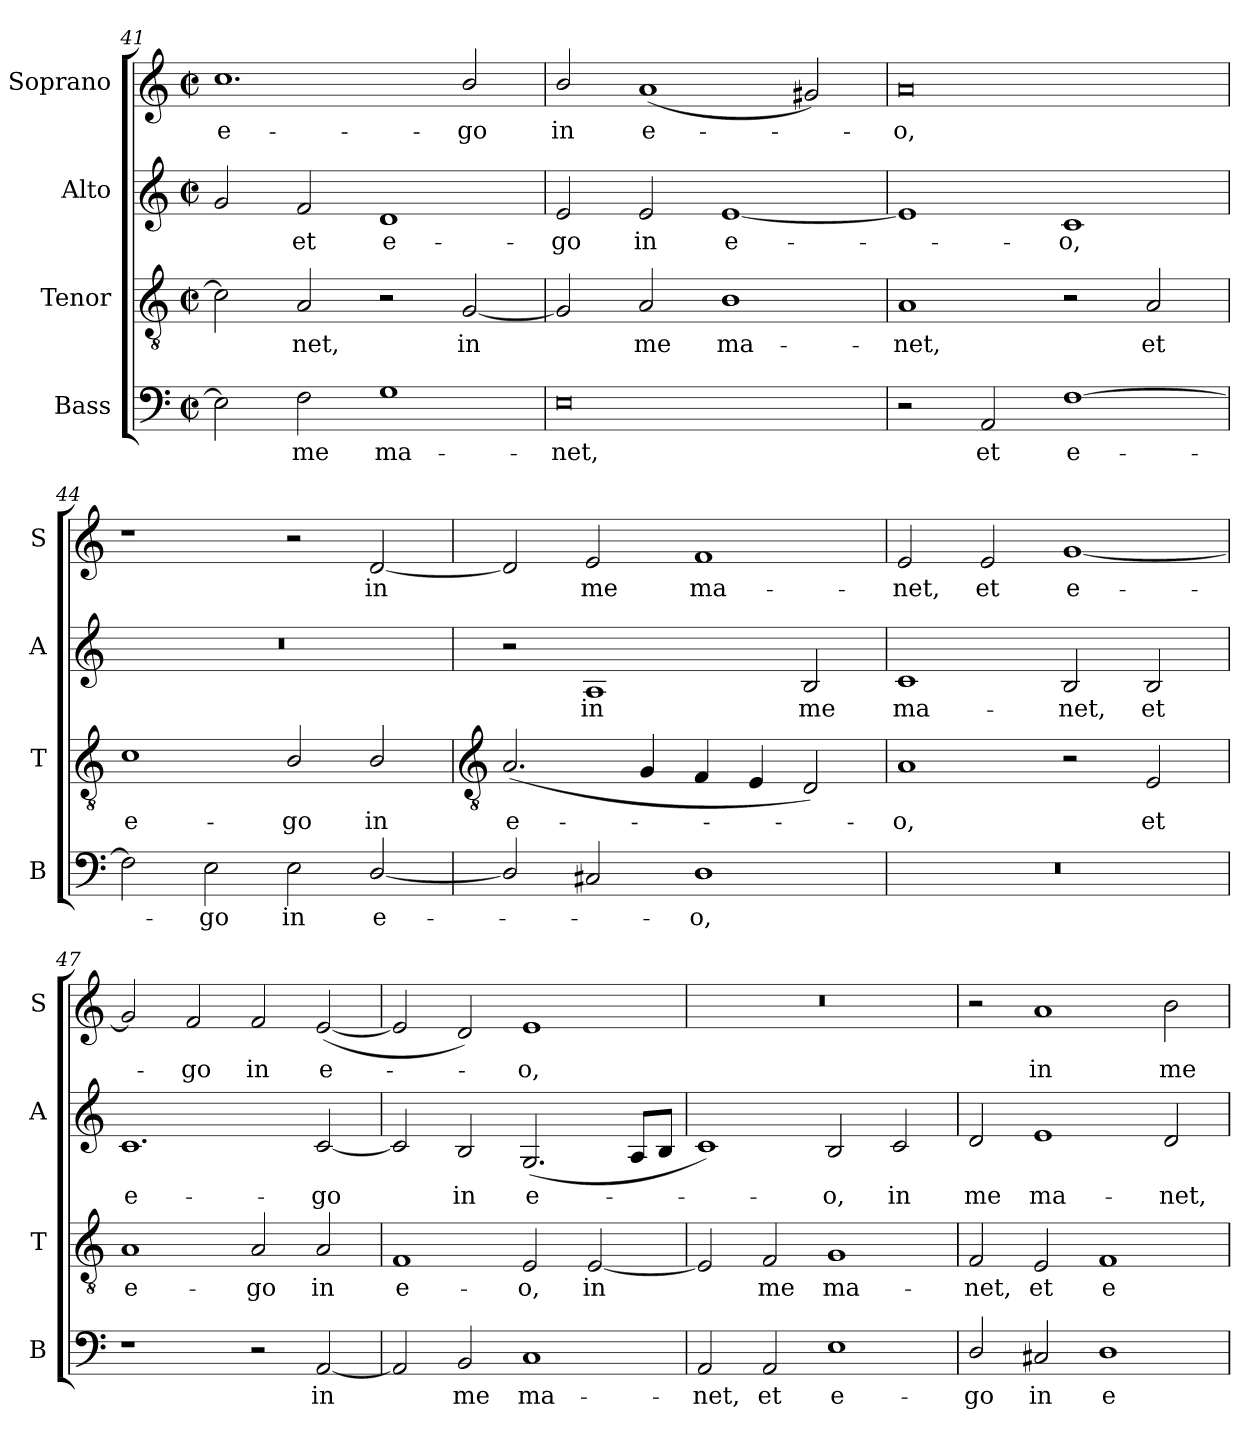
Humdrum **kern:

**kern	**text	**kern	**text	**kern	**text	**kern	**text
*part4	*part4	*part3	*part3	*part2	*part2	*part1	*part1
*staff4	*staff4	*staff3	*staff3	*staff2	*staff2	*staff1	*staff1
*I"Bass	*	*I"Tenor	*	*I"Alto	*	*I"Soprano	*
*I'B	*	*I'T	*	*I'A	*	*I'S	*
*clefF4	*	*clefGv2	*	*clefG2	*	*clefG2	*
*k[]	*	*k[]	*	*k[]	*	*k[]	*
*C:	*	*C:	*	*C:	*	*C:	*
*M4/2	*	*M4/2	*	*M4/2	*	*M4/2	*
*met(c|)	*	*met(c|)	*	*met(c|)	*	*met(c|)	*
=41	=41	=41	=41	=41	=41	=41	=41
!	!	!	!	!	!	!	!LO:LY:b
2E]	.	2c]	.	2g	.	1.cc	e-
!	!LO:LY:b	!	!LO:LY:b	!	!LO:LY:b	!	!
2F	me	2A	net,	2f	et	.	.
!	!LO:LY:b	!	!	!	!LO:LY:b	!	!
1G	ma-	2r	.	1d	e-	.	.
!	!	!	!LO:LY:b	!	!	!	!LO:LY:b
.	.	[2G	in	.	.	2b/	-go
=42	=42	=42	=42	=42	=42	=42	=42
!	!LO:LY:b	!	!	!	!LO:LY:b	!	!LO:LY:b
0E	-net,	2G]	.	2e	-go	2b/	in
!	!	!	!LO:LY:b	!	!LO:LY:b	!	!LO:LY:b
.	.	2A	me	2e	in	(<1a	e-
!	!	!	!LO:LY:b	!	!LO:LY:b	!	!
.	.	1B	ma-	[1e	e-	.	.
.	.	.	.	.	.	2g#X)	.
=43	=43	=43	=43	=43	=43	=43	=43
!	!	!	!LO:LY:b	!	!	!	!LO:LY:b
2r	.	1A	-net,	1e]	.	0a	o,
!	!LO:LY:b	!	!	!	!	!	!
2AA	et	.	.	.	.	.	.
!	!LO:LY:b	!	!	!	!LO:LY:b	!	!
[1F	e-	2r	.	1c	o,	.	.
!	!	!	!LO:LY:b	!	!	!	!
.	.	2A	et	.	.	.	.
=44	=44	=44	=44	=44	=44	=44	=44
!	!	!	!LO:LY:b	!	!	!	!
2F]	.	1c	e-	0r	.	1r	.
!	!LO:LY:b	!	!	!	!	!	!
2E	go	.	.	.	.	.	.
!	!LO:LY:b	!	!LO:LY:b	!	!	!	!
2E	in	2B/	-go	.	.	2r	.
!	!LO:LY:b	!	!LO:LY:b	!	!	!	!LO:LY:b
[2D/	e-	2B/	in	.	.	[2d	in
!!LO:LB:g=z
=45	=45	=45	=45	=45	=45	=45	=45
*	*	*clefGv2	*	*	*	*	*
!	!	!	!LO:LY:b	!	!	!	!
2D/]	.	(<2.A	e-	2r	.	2d]	.
!	!	!	!	!	!LO:LY:b	!	!LO:LY:b
2C#X	.	.	.	1A	in	2e	me
.	.	4G	.	.	.	.	.
!	!LO:LY:b	!	!	!	!	!	!LO:LY:b
1D	o,	4F	.	.	.	1f	ma-
.	.	4E	.	.	.	.	.
!	!	!	!	!	!LO:LY:b	!	!
.	.	2D)	.	2B	me	.	.
=46	=46	=46	=46	=46	=46	=46	=46
!	!	!	!LO:LY:b	!	!LO:LY:b	!	!LO:LY:b
0r	.	1A	o,	1c	ma-	2e	-net,
!	!	!	!	!	!	!	!LO:LY:b
.	.	.	.	.	.	2e	et
!	!	!	!	!	!LO:LY:b	!	!LO:LY:b
.	.	2r	.	2B	-net,	[1g	e-
!	!	!	!LO:LY:b	!	!LO:LY:b	!	!
.	.	2E	et	2B	et	.	.
=47	=47	=47	=47	=47	=47	=47	=47
!	!	!	!LO:LY:b	!	!LO:LY:b	!	!
1r	.	1A	e-	1.c	e-	2g]	.
!	!	!	!	!	!	!	!LO:LY:b
.	.	.	.	.	.	2f	go
!	!	!	!LO:LY:b	!	!	!	!LO:LY:b
2r	.	2A	-go	.	.	2f	in
!	!LO:LY:b	!	!LO:LY:b	!	!LO:LY:b	!	!LO:LY:b
[2AA	in	2A	in	[2c	-go	(<[2e	e-
=48	=48	=48	=48	=48	=48	=48	=48
!	!	!	!LO:LY:b	!	!	!	!
2AA]	.	1F	e-	2c]	.	2e]	.
!	!LO:LY:b	!	!	!	!LO:LY:b	!	!
2BB	me	.	.	2B	in	2d)	.
!	!LO:LY:b	!	!LO:LY:b	!	!LO:LY:b	!	!LO:LY:b
1C	ma-	2E	-o,	(<2.G	e-	1e	o,
!	!	!	!LO:LY:b	!	!	!	!
.	.	[2E	in	.	.	.	.
.	.	.	.	8AL	.	.	.
.	.	.	.	8BJ	.	.	.
=49	=49	=49	=49	=49	=49	=49	=49
!	!LO:LY:b	!	!	!	!	!	!
2AA	-net,	2E]	.	1c)	.	0r	.
!	!LO:LY:b	!	!LO:LY:b	!	!	!	!
2AA	et	2F	me	.	.	.	.
!	!LO:LY:b	!	!LO:LY:b	!	!LO:LY:b	!	!
1E	e-	1G	ma-	2B	o,	.	.
!	!	!	!	!	!LO:LY:b	!	!
.	.	.	.	2c	in	.	.
=50	=50	=50	=50	=50	=50	=50	=50
!	!LO:LY:b	!	!LO:LY:b	!	!LO:LY:b	!	!
2D/	-go	2F	-net,	2d	me	2r	.
!	!LO:LY:b	!	!LO:LY:b	!	!LO:LY:b	!	!LO:LY:b
2C#X	in	2E	et	1e	ma-	1a	in
!	!LO:LY:b	!	!LO:LY:b	!	!	!	!
1D	e-	1F	e-	.	.	.	.
!	!	!	!	!	!LO:LY:b	!	!LO:LY:b
.	.	.	.	2d	-net,	2b	me
=	=	=	=	=	=	=	=
*-	*-	*-	*-	*-	*-	*-	*-
